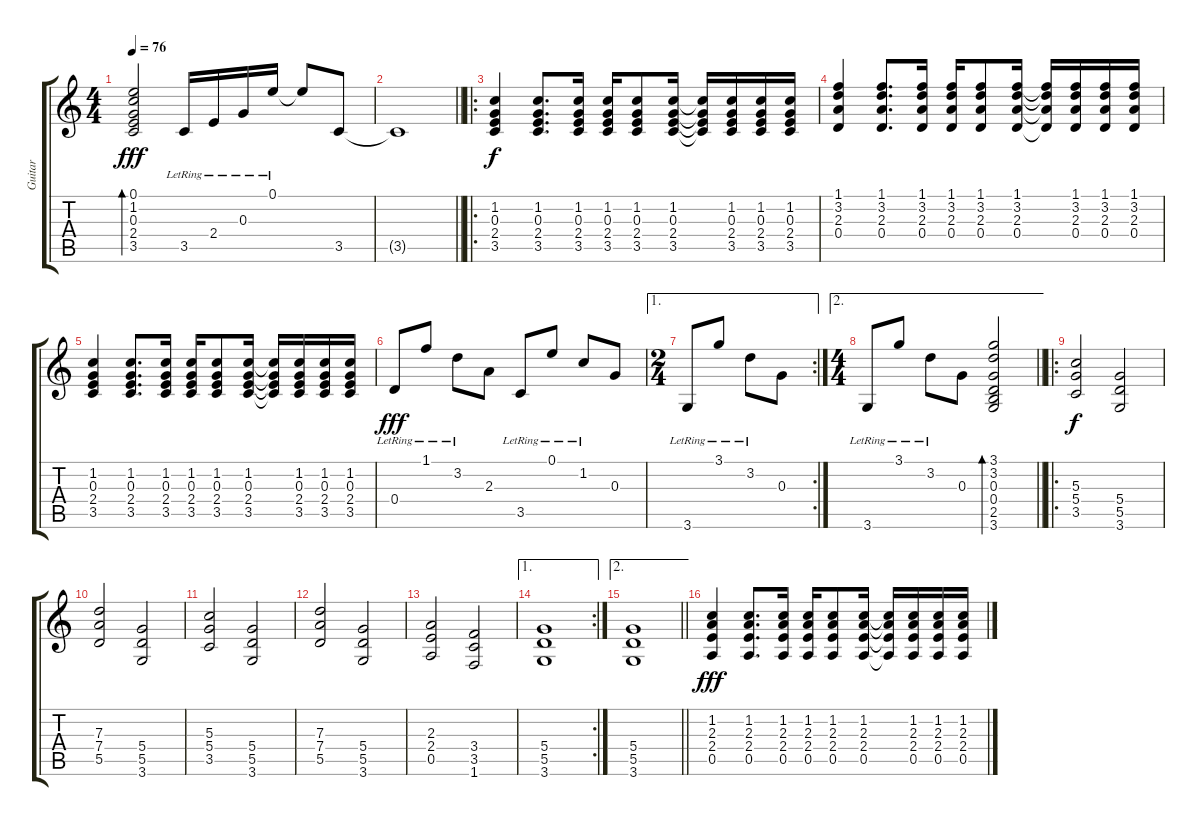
\track ("Guitar" "Guitar") {mute instrument distortionguitar}
\staff {score tabs}
\tuning (E4 B3 G3 D3 A2 E2) {hide}
\ts (4 4)
\tempo 76
\clef g2
\ks c
(0.1 1.2 0.3 2.4 3.5).2{bd 120 dy fff instrument electricguitarclean} 3.5{lr}.16 2.4{lr}.16 0.3{lr}.16 0.1{lr}.16 0.1{t}.8 3.5.8 |
\barLineRight lightlight
3.5{t}.1 |
\ro
(1.2 0.3 2.4 3.5).4{dy f} (1.2 0.3 2.4 3.5).8{d} (1.2 0.3 2.4 3.5).16 (1.2 0.3 2.4 3.5).16 (1.2 0.3 2.4 3.5).8 (1.2 0.3 2.4 3.5).16 (1.2{t} 0.3{t} 2.4{t} 3.5{t}).16 (1.2 0.3 2.4 3.5).16 (1.2 0.3 2.4 3.5).16 (1.2 0.3 2.4 3.5).16 |
(1.1 3.2 2.3 0.4).4 (1.1 3.2 2.3 0.4).8{d} (1.1 3.2 2.3 0.4).16 (1.1 3.2 2.3 0.4).16 (1.1 3.2 2.3 0.4).8 (1.1 3.2 2.3 0.4).16 (1.1{t} 3.2{t} 2.3{t} 0.4{t}).16 (1.1 3.2 2.3 0.4).16 (1.1 3.2 2.3 0.4).16 (1.1 3.2 2.3 0.4).16 |
(1.2 0.3 2.4 3.5).4 (1.2 0.3 2.4 3.5).8{d} (1.2 0.3 2.4 3.5).16 (1.2 0.3 2.4 3.5).16 (1.2 0.3 2.4 3.5).8 (1.2 0.3 2.4 3.5).16 (1.2{t} 0.3{t} 2.4{t} 3.5{t}).16 (1.2 0.3 2.4 3.5).16 (1.2 0.3 2.4 3.5).16 (1.2 0.3 2.4 3.5).16 |
0.4{lr}.8{dy fff} 1.1{lr}.8 3.2{lr}.8 2.3.8 3.5{lr}.8 0.1{lr}.8 1.2{lr}.8 0.3.8 |
\ae 1
\rc 2
\ts (2 4)
3.6{lr}.8 3.1{lr}.8 3.2{lr}.8 0.3.8 |
\ae 2
\ts (4 4)
\barLineRight lightlight
3.6{lr}.8 3.1{lr}.8 3.2{lr}.8 0.3.8 (3.1 3.2 0.3 0.4 2.5 3.6).2{bd 120} |
\ro
(5.3 5.4 3.5).2{dy f instrument distortionguitar} (5.4 5.5 3.6).2 |
(7.3 7.4 5.5).2 (5.4 5.5 3.6).2 |
(5.3 5.4 3.5).2 (5.4 5.5 3.6).2 |
(7.3 7.4 5.5).2 (5.4 5.5 3.6).2 |
(2.3 2.4 0.5).2 (3.4 3.5 1.6).2 |
\ae 1
\rc 2
(5.4 5.5 3.6).1 |
\ae 2
\barLineRight lightlight
(5.4 5.5 3.6).1 |
(1.2 2.3 2.4 0.5).4{dy fff instrument electricguitarclean} (1.2 2.3 2.4 0.5).8{d} (1.2 2.3 2.4 0.5).16 (1.2 2.3 2.4 0.5).16 (1.2 2.3 2.4 0.5).8 (1.2 2.3 2.4 0.5).16 (1.2{t} 2.3{t} 2.4{t} 0.5{t}).16 (1.2 2.3 2.4 0.5).16 (1.2 2.3 2.4 0.5).16 (1.2 2.3 2.4 0.5).16
